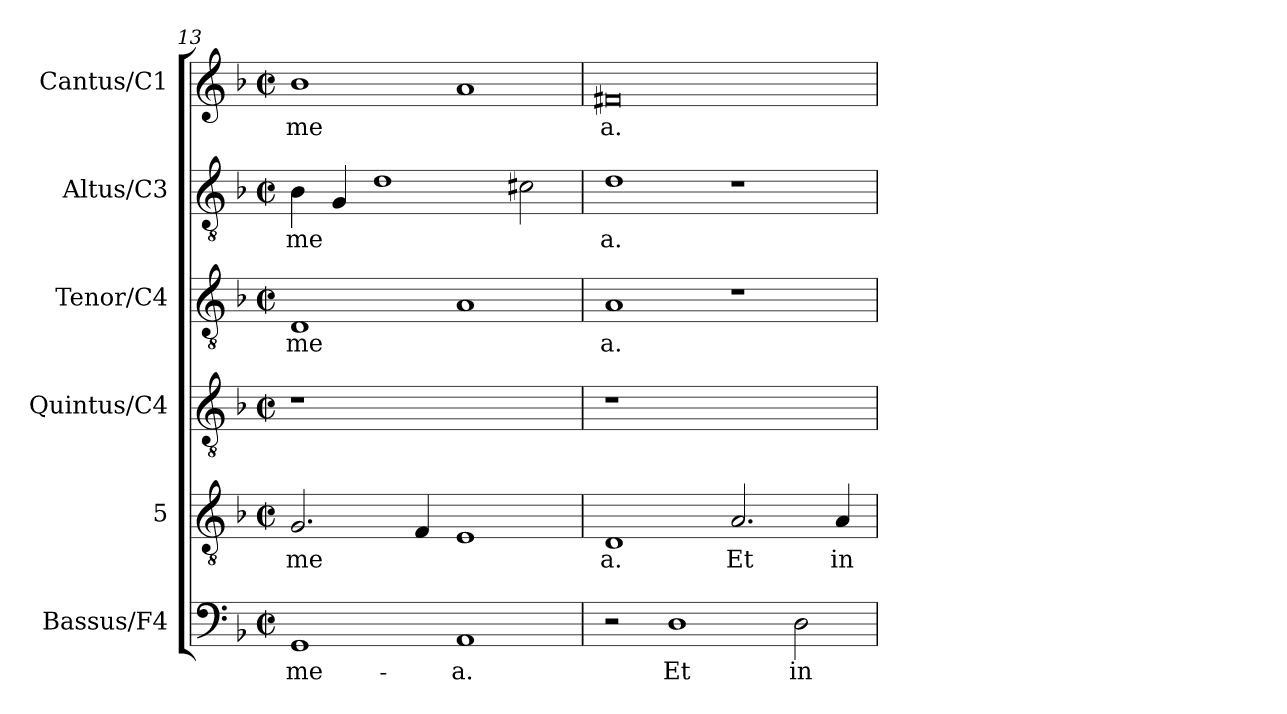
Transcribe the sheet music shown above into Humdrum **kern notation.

**kern	**text	**kern	**text	**kern	**kern	**text	**kern	**text	**kern	**text
*part6	*part6	*part5	*part5	*part4	*part3	*part3	*part2	*part2	*part1	*part1
*staff6	*staff6	*staff5	*staff5	*staff4	*staff3	*staff3	*staff2	*staff2	*staff1	*staff1
*I"Bassus/F4	*	*I"5	*	*I"Quintus/C4	*I"Tenor/C4	*	*I"Altus/C3	*	*I"Cantus/C1	*
*I'B	*	*	*	*	*I'T	*	*I'A	*	*I'C	*
*clefF4	*	*clefGv2	*	*clefGv2	*clefGv2	*	*clefGv2	*	*clefG2	*
*k[b-]	*	*k[b-]	*	*k[b-]	*k[b-]	*	*k[b-]	*	*k[b-]	*
*F:	*	*F:	*	*F:	*F:	*	*F:	*	*F:	*
*M2/2	*	*M2/2	*	*M2/2	*M2/2	*	*M2/2	*	*M2/2	*
*met(c|)	*	*met(c|)	*	*met(c|)	*met(c|)	*	*met(c|)	*	*met(c|)	*
=13	=13	=13	=13	=13	=13	=13	=13	=13	=13	=13
!	!LO:LY:b:cj	!	!LO:LY:b:cj	!	!	!LO:LY:b:cj	!	!LO:LY:b:cj	!	!LO:LY:b:cj
1GG	me-	2.G/	me-	1r	1D	me-	4B-\	me-	1b-	me-
!	!	!	!	!	!	!	!	!LO:LY:b:cj	!	!
.	.	.	.	.	.	.	4G/	--	.	.
!	!	!	!	!	!	!	!	!LO:LY:b:cj	!	!
.	.	.	.	.	.	.	1d	--	.	.
!	!	!	!LO:LY:b:cj	!	!	!	!	!	!	!
.	.	4F/	--	.	.	.	.	.	.	.
!	!LO:LY:b:cj	!	!LO:LY:b:cj	!	!	!LO:LY:b:cj	!	!	!	!LO:LY:b:cj
1AA	-a.	1E	--	1ryy	1A	--	.	.	1a	--
!	!	!	!	!	!	!	!	!LO:LY:b:cj	!	!
.	.	.	.	.	.	.	2c#X\	--	.	.
=14	=14	=14	=14	=14	=14	=14	=14	=14	=14	=14
!	!	!	!LO:LY:b:cj	!	!	!LO:LY:b:cj	!	!LO:LY:b:cj	!	!LO:LY:b:cj
2r	.	1D	-a.	1r	1A	-a.	1d	-a.	0f#X	-a.
!	!LO:LY:b:cj	!	!	!	!	!	!	!	!	!
1D	Et	.	.	.	.	.	.	.	.	.
!	!	!	!LO:LY:b:cj	!	!	!	!	!	!	!
.	.	2.A/	Et	1ryy	1r	.	1r	.	.	.
!	!LO:LY:b:cj	!	!	!	!	!	!	!	!	!
2D\	in	.	.	.	.	.	.	.	.	.
!	!	!	!LO:LY:b:cj	!	!	!	!	!	!	!
.	.	4A/	in	.	.	.	.	.	.	.
=	=	=	=	=	=	=	=	=	=	=
*-	*-	*-	*-	*-	*-	*-	*-	*-	*-	*-
